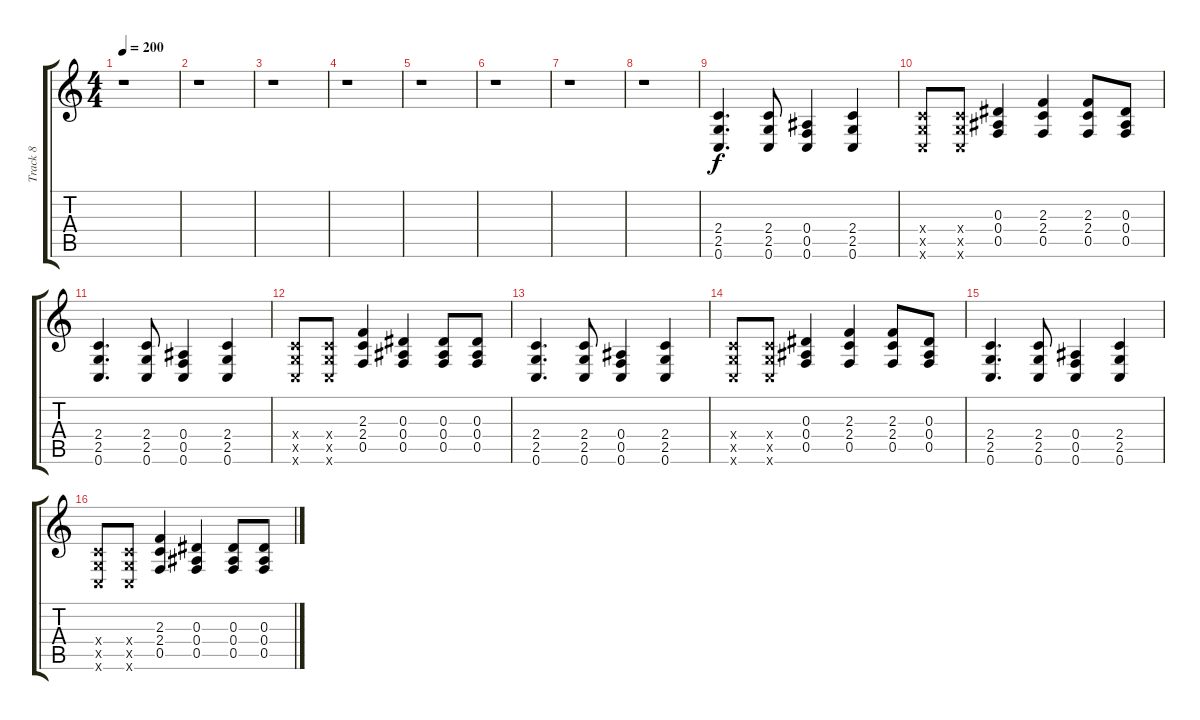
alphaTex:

\track ("Track 8" "Track 8") {instrument electricguitarclean}
\staff {score tabs}
\tuning (C4 G3 Eb3 Bb2 F2 C2) {hide}
\ts (4 4)
\tempo 200
\clef g2
\ks c
r.1{dy f} |
r.1 |
r.1 |
r.1 |
r.1 |
r.1 |
r.1 |
r.1 |
(2.4 2.5 0.6).4{d} (2.4 2.5 0.6).8 (0.4 0.5 0.6).4 (2.4 2.5 0.6).4 |
(2.4{x} 2.5{x} 0.6{x}).8 (2.4{x} 2.5{x} 0.6{x}).8 (0.3 0.4 0.5).4 (2.3 2.4 0.5).4 (2.3 2.4 0.5).8 (0.3 0.4 0.5).8 |
(2.4 2.5 0.6).4{d} (2.4 2.5 0.6).8 (0.4 0.5 0.6).4 (2.4 2.5 0.6).4 |
(2.4{x} 2.5{x} 0.6{x}).8 (2.4{x} 2.5{x} 0.6{x}).8 (2.3 2.4 0.5).4 (0.3 0.4 0.5).4 (0.3 0.4 0.5).8 (0.3 0.4 0.5).8 |
(2.4 2.5 0.6).4{d} (2.4 2.5 0.6).8 (0.4 0.5 0.6).4 (2.4 2.5 0.6).4 |
(2.4{x} 2.5{x} 0.6{x}).8 (2.4{x} 2.5{x} 0.6{x}).8 (0.3 0.4 0.5).4 (2.3 2.4 0.5).4 (2.3 2.4 0.5).8 (0.3 0.4 0.5).8 |
(2.4 2.5 0.6).4{d} (2.4 2.5 0.6).8 (0.4 0.5 0.6).4 (2.4 2.5 0.6).4 |
(2.4{x} 2.5{x} 0.6{x}).8 (2.4{x} 2.5{x} 0.6{x}).8 (2.3 2.4 0.5).4 (0.3 0.4 0.5).4 (0.3 0.4 0.5).8 (0.3 0.4 0.5).8
